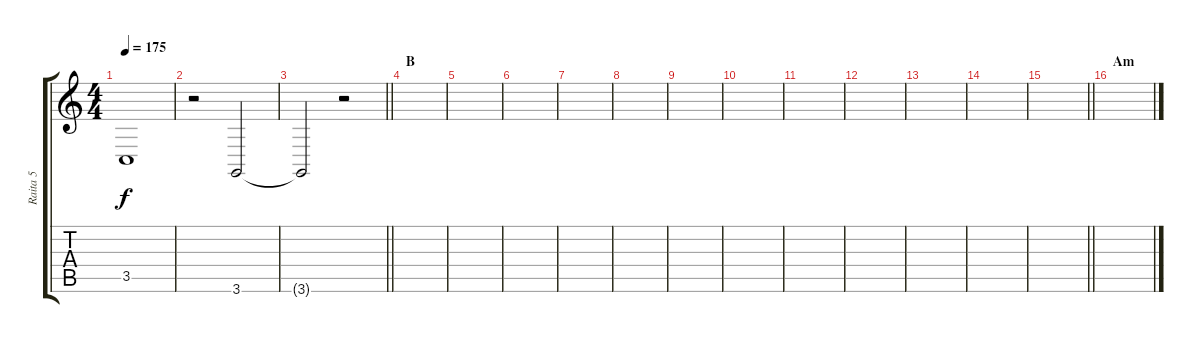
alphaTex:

\track ("Raita 5" "Raita 5") {instrument brasssection}
\staff {score tabs}
\tuning (E4 B3 G3 D3 A2 E2) {hide}
\ts (4 4)
\tempo 175
\clef g2
\ks c
3.5.1{dy f} |
r.2 3.6.2 |
\barLineRight lightlight
3.6{t}.2 r.2 |
\section ("" "B")
|
|
|
|
|
|
|
|
|
|
|
\barLineRight lightlight
|
\section ("" "Am")
